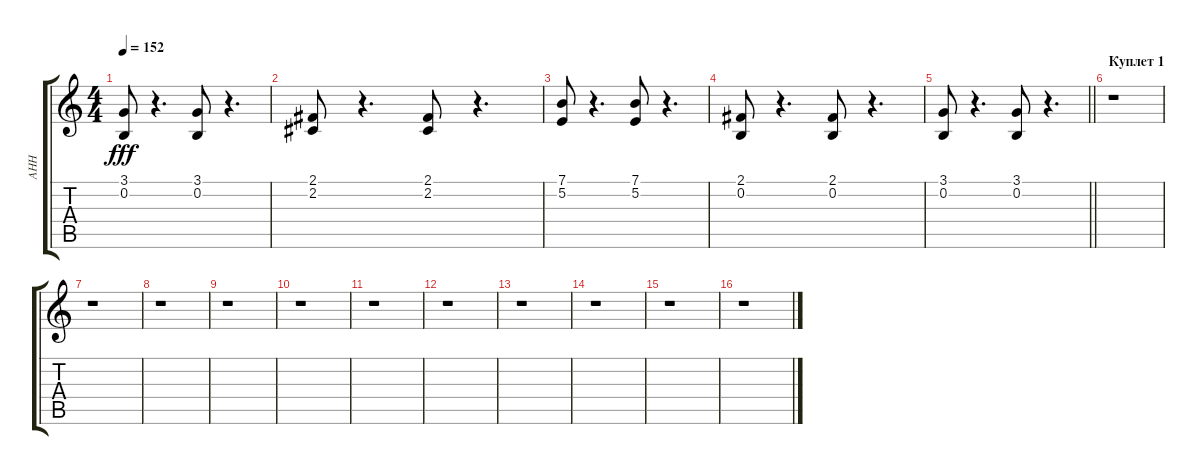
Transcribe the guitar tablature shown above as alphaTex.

\track ("AHH" "AHH") {instrument choiraahs}
\staff {score tabs}
\tuning (E4 B3 G3 D3 A2 E2) {hide}
\ts (4 4)
\tempo 152
\clef g2
\ks c
(3.1 0.2).8{dy fff} r.4{d} (3.1 0.2).8 r.4{d} |
(2.1 2.2).8 r.4{d} (2.1 2.2).8 r.4{d} |
(7.1 5.2).8 r.4{d} (7.1 5.2).8 r.4{d} |
(2.1 0.2).8 r.4{d} (2.1 0.2).8 r.4{d} |
\barLineRight lightlight
(3.1 0.2).8 r.4{d} (3.1 0.2).8 r.4{d} |
\section ("" "Куплет 1")
r.1 |
r.1 |
r.1 |
r.1 |
r.1 |
r.1 |
r.1 |
r.1 |
r.1 |
r.1 |
r.1
